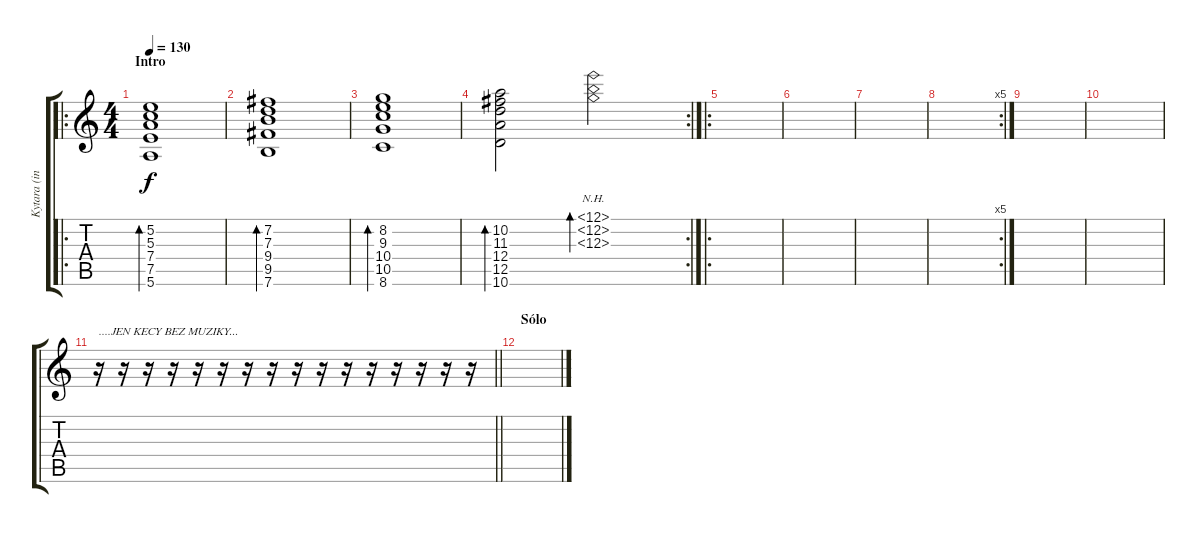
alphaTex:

\track ("Kytara (intro)" "Kytara (in") {instrument electricguitarclean}
\staff {score tabs}
\tuning (E4 B3 G3 D3 A2 E2) {hide}
\ro
\ts (4 4)
\section ("" "Intro")
\tempo 130
\clef g2
\ks c
(5.2 5.3 7.4 7.5 5.6).1{bd 240 dy f instrument electricguitarclean} |
(7.2 7.3 9.4 9.5 7.6).1{bd 240} |
(8.2 9.3 10.4 10.5 8.6).1{bd 240} |
\rc 2
(10.2 11.3 12.4 12.5 10.6).2{bd 240} (12.1{nh} 12.2{nh} 12.3{nh}).2{bd 240} |
\ro
|
|
|
\rc 5
|
|
|
\barLineRight lightlight
r.16{txt "....JEN KECY BEZ MUZIKY..."} r.16 r.16 r.16 r.16 r.16 r.16 r.16 r.16 r.16 r.16 r.16 r.16 r.16 r.16 r.16 |
\section ("" "Sólo")
